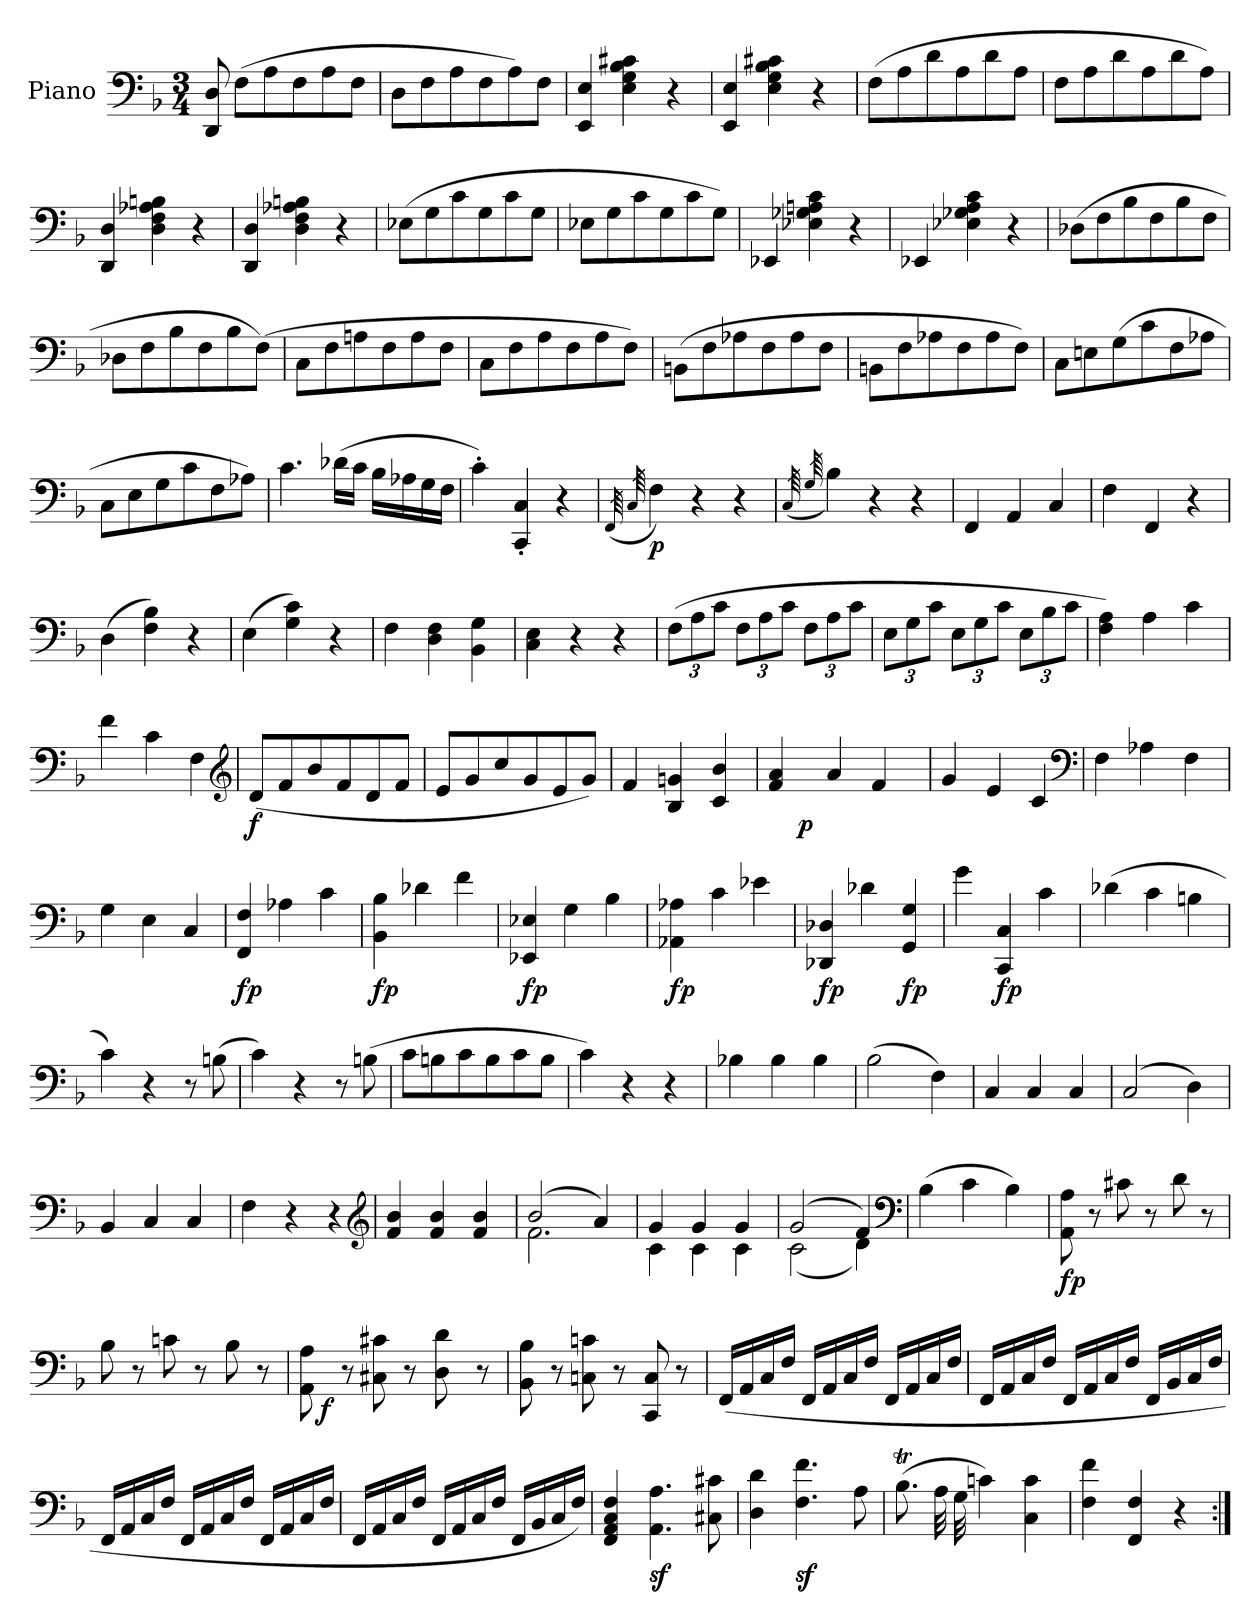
**kern	**dynam
*part1	*part1
*staff1	*staff1
*I"Piano	*
*I'Pno	*
*clefF4	*
*k[b-]	*
*F:	*
*M3/4	*
=	=
8DD 8D	.
(8FL	.
8A	.
8F	.
8A	.
8FJ	.
=	=
8DL	.
8F	.
8A	.
8F	.
8A)	.
8FJ	.
=	=
4EE 4E	.
4E 4G 4B- 4c#X	.
4r	.
=	=
4EE 4E	.
4E 4G 4B- 4c#X	.
4r	.
=	=
(8FL	.
8A	.
8d	.
8A	.
8d	.
8AJ	.
=	=
8FL	.
8A	.
8d	.
8A	.
8d	.
8AJ)	.
=	=
4DD 4D	.
4D 4F 4A-X 4Bn	.
4r	.
=	=
4DD 4D	.
4D 4F 4A-X 4Bn	.
4r	.
=	=
(8E-XL	.
8G	.
8c	.
8G	.
8c	.
8GJ	.
=	=
8E-XL	.
8G	.
8c	.
8G	.
8c	.
8GJ)	.
=	=
4EE-X	.
4E-X 4G-X 4An 4c	.
4r	.
=	=
4EE-X	.
4E-X 4G-X 4A 4c	.
4r	.
=	=
(8D-XL	.
8F	.
8B-	.
8F	.
8B-	.
8FJ	.
=	=
8D-XL	.
8F	.
8B-	.
8F	.
8B-	.
(8FJ)	.
=	=
8CL	.
8F	.
8An	.
8F	.
8A	.
8FJ	.
=	=
8CL	.
8F	.
8A	.
8F	.
8A	.
8FJ)	.
=	=
(8BBnL	.
8F	.
8A-X	.
8F	.
8A-	.
8FJ	.
=	=
8BBnL	.
8F	.
8A-X	.
8F	.
8A-	.
8FJ)	.
=	=
8CL	.
8En	.
(8G	.
8c	.
8F	.
8A-XJ	.
=	=
8CL	.
8E	.
8G	.
8c	.
8F	.
8A-XJ)	.
=	=
4.c	.
(16d-XLL	.
16cJJ	.
16B-LL	.
16A-X	.
16G	.
16FJJ	.
=	=
4c')	.
4CC' 4C'	.
4r	.
=	=
(64qFF	.
64qC	.
4F)	p
4r	.
4r	.
=	=
(64qC	.
64qG	.
4B-)	.
4r	.
4r	.
=	=
4FF	.
4AA	.
4C	.
=	=
4F	.
4FF	.
4r	.
=	=
(4D	.
4F 4B-)	.
4r	.
=	=
(4E	.
4G 4c)	.
4r	.
=	=
4F	.
4D 4F	.
4BB- 4G	.
=	=
4C 4E	.
4r	.
4r	.
=	=
(12FL	.
12A	.
12cJ	.
12FL	.
12A	.
12cJ	.
12FL	.
12A	.
12cJ	.
=	=
12EL	.
12G	.
12cJ	.
12EL	.
12G	.
12cJ	.
12EL	.
12B-	.
12cJ	.
=	=
4F 4A)	.
4A	.
4c	.
=	=
4f	.
4c	.
4F	.
*clefG2	*
=	=
(8dL	f
8f	.
8b-	.
8f	.
8d	.
8fJ	.
=	=
8eL	.
8g	.
8cc	.
8g	.
8e	.
8gJ)	.
=	=
4f	.
4B- 4gn	.
4c 4b-	.
=	=
*^	*
4f 4a	8ryy	.
.	2ryy	p
4a	.	.
4f	.	.
.	8ryy	.
*v	*v	*
=	=
4g	.
4e	.
4c	.
*clefF4	*
=	=
4F	.
4A-X	.
4F	.
=	=
4G	.
4E	.
4C	.
=	=
4FF 4F	fp
4A-X	.
4c	.
=	=
4BB- 4B-	fp
4d-X	.
4f	.
=	=
4EE-X 4E-X	fp
4G	.
4B-	.
=	=
4AA-X 4A-X	fp
4c	.
4e-X	.
=	=
4DD-X 4D-X	fp
4d-X	.
4GG 4G	fp
=	=
4g	.
4CC 4C	fp
4c	.
=	=
(4d-X	.
4c	.
4Bn	.
=	=
4c)	.
4r	.
8r	.
(8Bn	.
=	=
4c)	.
4r	.
8r	.
(8Bn	.
=	=
8cL	.
8Bn	.
8c	.
8B	.
8c	.
8BJ	.
=	=
4c)	.
4r	.
4r	.
=	=
4B-X	.
4B-	.
4B-	.
=	=
(2B-	.
4F)	.
=	=
4C	.
4C	.
4C	.
=	=
(2C	.
4D)	.
=	=
4BB-	.
4C	.
4C	.
=	=
4F	.
4r	.
4r	.
*clefG2	*
=	=
4f 4b-	.
4f 4b-	.
4f 4b-	.
=	=
*^	*
(2b-	2.f	.
4a)	.	.
=	=	=
4g	4c	.
4g	4c	.
4g	4c	.
=	=	=
(2g	(2c	.
4f)	4d)	.
*v	*v	*
*clefF4	*
=	=
(4B-	.
4c	.
4B-)	.
=	=
8AA 8A	fp
8r	.
8c#X	.
8r	.
8d	.
8r	.
=	=
8B-	.
8r	.
8cn	.
8r	.
8B-	.
8r	.
=	=
*^	*
8AA 8A	16ryy	.
.	2ryy	f
8r	.	.
8C#X 8c#X	.	.
8r	.	.
8D 8d	.	.
.	8.ryy	.
8r	.	.
*v	*v	*
=	=
8BB- 8B-	.
8r	.
8Cn 8cn	.
8r	.
8CC 8C	.
8r	.
=	=
(16FFLL	.
16AA	.
16C	.
16FJJ	.
16FFLL	.
16AA	.
16C	.
16FJJ	.
16FFLL	.
16AA	.
16C	.
16FJJ	.
=	=
16FFLL	.
16AA	.
16C	.
16FJJ	.
16FFLL	.
16AA	.
16C	.
16FJJ	.
16FFLL	.
16BB-	.
16C	.
16FJJ	.
=	=
16FFLL	.
16AA	.
16C	.
16FJJ	.
16FFLL	.
16AA	.
16C	.
16FJJ	.
16FFLL	.
16AA	.
16C	.
16FJJ	.
=	=
16FFLL	.
16AA	.
16C	.
16FJJ	.
16FFLL	.
16AA	.
16C	.
16FJJ	.
16FFLL	.
16BB-	.
16C	.
16FJJ)	.
=	=
4FF 4AA 4C 4F	.
4.AA 4.A	sf
8C#X 8c#X	.
=	=
4D 4d	.
4.F 4.f	sf
8A	.
=	=
(8.B-T	.
32A	.
32G	.
4cn)	.
4C 4c	.
=	=
4F 4f	.
4FF 4F	.
4r	.
=:|!	=:|!
*-	*-
